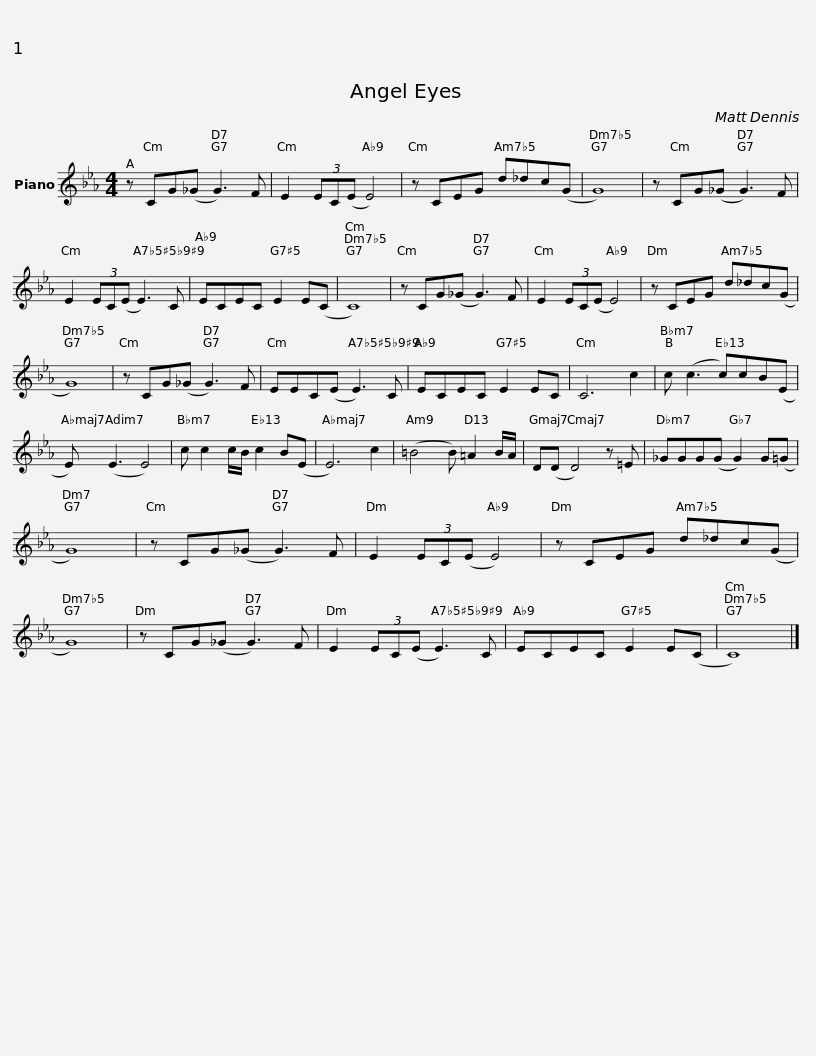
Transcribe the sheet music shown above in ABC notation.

X:1
L:1/8
M:4/4
I:linebreak $
K:Eb
V:1 treble
V:1
 z CG(_G G3) F | E2 (3EC(E E4) | z CEG d_dc(G | G8) |$ z CG(_G G3) F | %5
 E2 (3EC(E E3) C | ECEC E2 E(C | C8) |$ z CG(_G G3) F | E2 (3EC(E E4) | %10
 z CEG d_dc(G | G8) |$ z CG(_G G3) F | EEC(E E3) C | ECEC E2 EC | %15
 C6 c2 |$ c (c3 c)cB(E | E) (E3 E4) | c c2 c/B/ c2 B(E | E6) c2 |$ %20
 (=B4 B) =A2 B/A/ | D(D D4) z =E | _GGG(G G2) G(=G | G8) |$ z CG(_G G3) F | %25
 E2 (3EC(E E4) | z CEG d_dc(G | G8) |$ z CG(_G G3) F | E2 (3EC(E E3) C | %30
 ECEC E2 E(C | C8) |] %32
